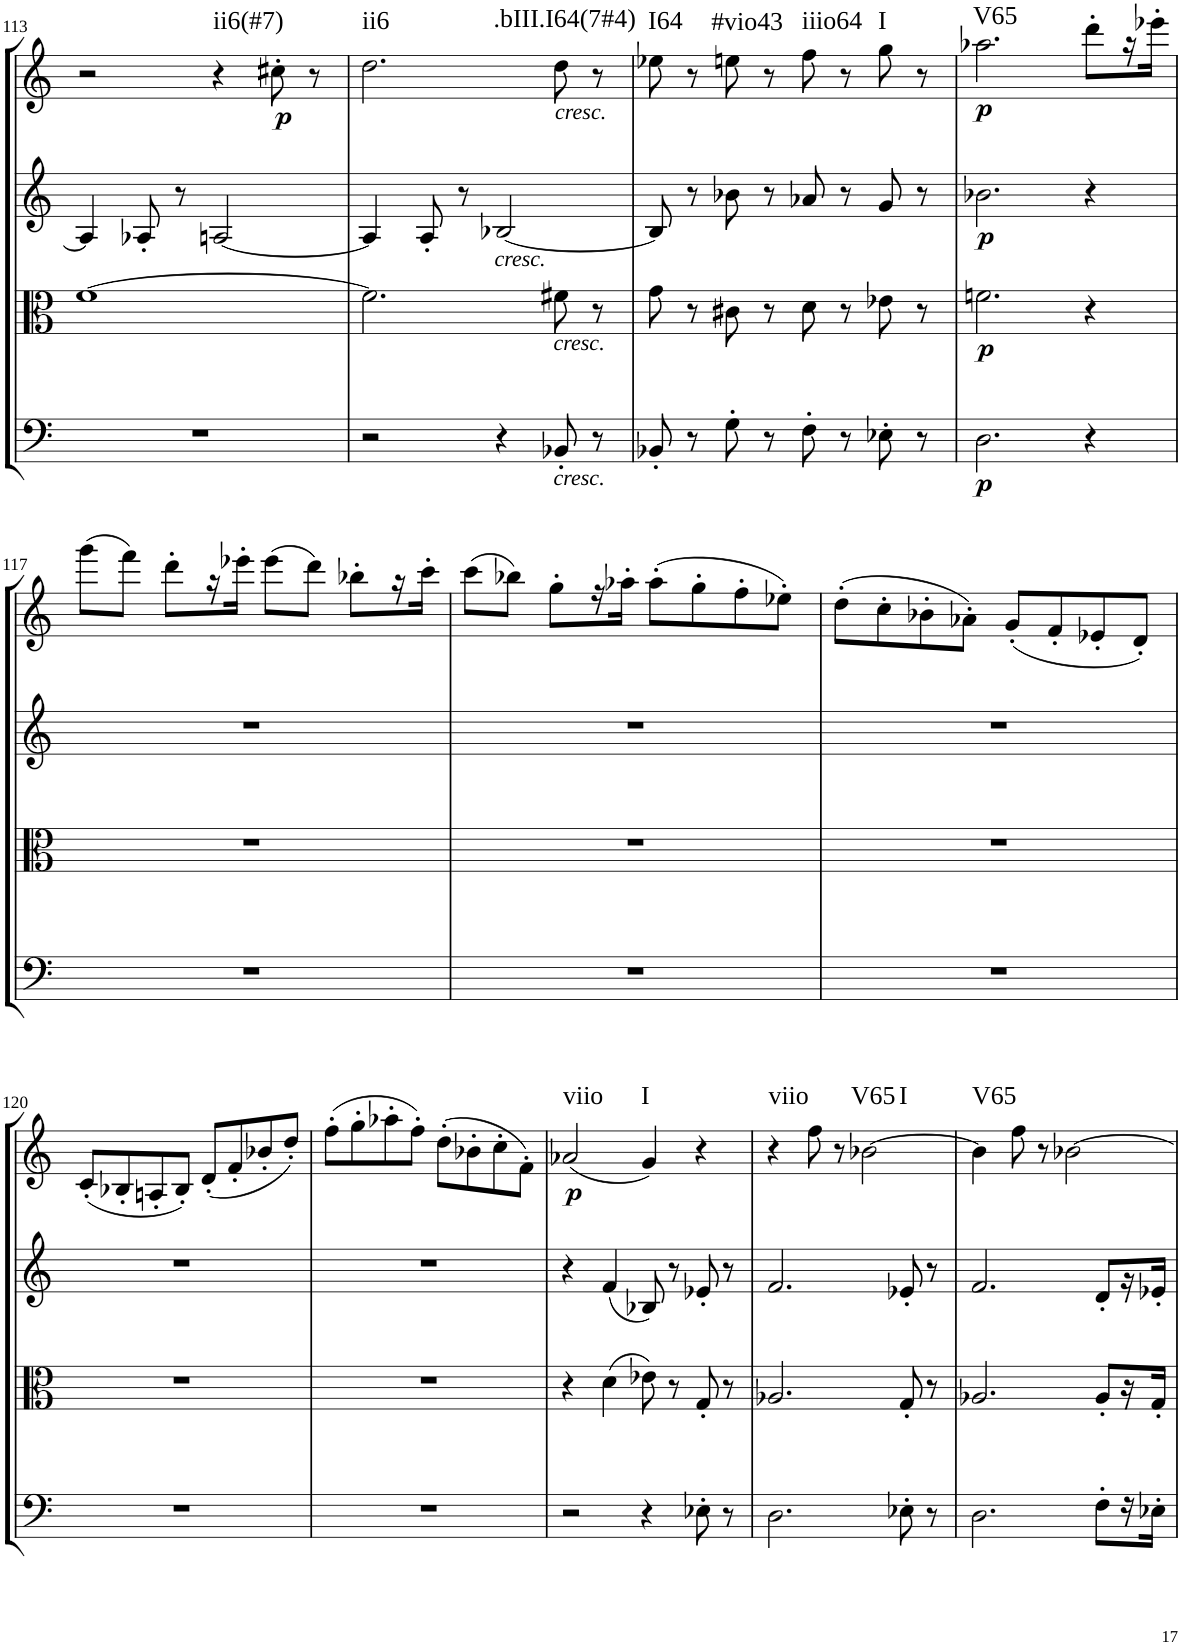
**kern	**dynam	**kern	**dynam	**kern	**dynam	**kern	**dynam	**harte
*part4	*part4	*part3	*part3	*part2	*part2	*part1	*part1	*part1
*staff4	*staff4	*staff3	*staff3	*staff2	*staff2	*staff1	*staff1	*
*I"Cello	*	*I"Viola	*	*I"2nd Violin	*	*I"1st Violin	*	*
*	*	*I'Vla	*	*I'Vln	*	*I'Vln	*	*
!!LO:PB:g=z
*clefF4	*	*clefC3	*	*clefG2	*	*clefG2	*	*
*k[]	*	*k[]	*	*k[]	*	*k[]	*	*
*M4/4	*	*M4/4	*	*M4/4	*	*M4/4	*	*
*met(c)	*	*met(c)	*	*met(c)	*	*met(c)	*	*
=113	=113	=113	=113	=113	=113	=113	=113	=113
1r	.	[1f	.	4A-/]	.	2r	.	.
.	.	.	.	8A-X'/	.	.	.	.
.	.	.	.	8r	.	.	.	.
!	!	!	!	!	!	!	!	!LO:H:kt=ii6(#7)
.	.	.	.	[2An/	.	4r	.	N
!	!	!	!	!	!	!	!LO:DY:b	!
.	.	.	.	.	.	8cc#X'\	p	.
.	.	.	.	.	.	8r	.	.
=114	=114	=114	=114	=114	=114	=114	=114	=114
!	!	!	!	!	!	!	!	!LO:H:n=1:kt=ii6
!	!	!	!	!	!	!	!	!LO:H:n=2:kt=.bIII.I64(7#4)
2r	.	2.f\]	.	4A/]	.	2.dd\	.	N N
.	.	.	.	8A'/	.	.	.	.
.	.	.	.	8r	.	.	.	.
!	!	!	!	!LO:TX:b:i:t=cresc.	!	!	!	!
4r	.	.	.	[2B-X/	.	.	.	.
!	!	!	!	!	!	!LO:TX:b:i:t=cresc.	!	!
!	!	!LO:TX:b:i:t=cresc.	!	!	!	!	!	!
!LO:TX:b:i:t=cresc.	!	!	!	!	!	!	!	!
8BB-X'/	.	8f#X\	.	.	.	8dd\	.	.
8r	.	8r	.	.	.	8r	.	.
=115	=115	=115	=115	=115	=115	=115	=115	=115
!	!	!	!	!	!	!	!	!LO:H:kt=I64
8BB-X'/	.	8g\	.	8B-/]	.	8ee-X\	.	N
8r	.	8r	.	8r	.	8r	.	.
!	!	!	!	!	!	!	!	!LO:H:kt=#vio43
8G'\	.	8c#X\	.	8b-X\	.	8een\	.	N
8r	.	8r	.	8r	.	8r	.	.
!	!	!	!	!	!	!	!	!LO:H:kt=iiio64
8F'\	.	8d\	.	8a-X/	.	8ff\	.	N
8r	.	8r	.	8r	.	8r	.	.
!	!	!	!	!	!	!	!	!LO:H:kt=I
8E-X'\	.	8e-X\	.	8g/	.	8gg\	.	N
8r	.	8r	.	8r	.	8r	.	.
=116	=116	=116	=116	=116	=116	=116	=116	=116
!	!LO:DY:b	!	!LO:DY:b	!	!LO:DY:b	!	!LO:DY:b	!LO:H:kt=V65
2.D\	p	2.fn\	p	2.b-X\	p	2.aa-X\	p	N
4r	.	4r	.	4r	.	8ddd'\L	.	.
.	.	.	.	.	.	16r	.	.
.	.	.	.	.	.	16eee-X'\JJ	.	.
!!LO:LB:g=z
=117	=117	=117	=117	=117	=117	=117	=117	=117
1r	.	1r	.	1r	.	(8ggg\L	.	.
.	.	.	.	.	.	8fff\J)	.	.
.	.	.	.	.	.	8ddd'\L	.	.
.	.	.	.	.	.	16r	.	.
.	.	.	.	.	.	16eee-X'\JJ	.	.
.	.	.	.	.	.	(8eee-\L	.	.
.	.	.	.	.	.	8ddd\J)	.	.
.	.	.	.	.	.	8bb-X'\L	.	.
.	.	.	.	.	.	16r	.	.
.	.	.	.	.	.	16ccc'\JJ	.	.
=118	=118	=118	=118	=118	=118	=118	=118	=118
1r	.	1r	.	1r	.	(8ccc\L	.	.
.	.	.	.	.	.	8bb-X\J)	.	.
.	.	.	.	.	.	8gg'\L	.	.
.	.	.	.	.	.	16r	.	.
.	.	.	.	.	.	16aa-X'\JJ	.	.
.	.	.	.	.	.	(8aa-'\L	.	.
.	.	.	.	.	.	8gg'\	.	.
.	.	.	.	.	.	8ff'\	.	.
.	.	.	.	.	.	8ee-X'\J)	.	.
=119	=119	=119	=119	=119	=119	=119	=119	=119
1r	.	1r	.	1r	.	(8dd'\L	.	.
.	.	.	.	.	.	8cc'\	.	.
.	.	.	.	.	.	8b-X'\	.	.
.	.	.	.	.	.	8a-X'\J)	.	.
.	.	.	.	.	.	(8g'/L	.	.
.	.	.	.	.	.	8f'/	.	.
.	.	.	.	.	.	8e-X'/	.	.
.	.	.	.	.	.	8d'/J)	.	.
!!LO:LB:g=z
=120	=120	=120	=120	=120	=120	=120	=120	=120
1r	.	1r	.	1r	.	(8c'/L	.	.
.	.	.	.	.	.	8B-X'/	.	.
.	.	.	.	.	.	8An'/	.	.
.	.	.	.	.	.	8B-'/J)	.	.
.	.	.	.	.	.	(8d'/L	.	.
.	.	.	.	.	.	8f'/	.	.
.	.	.	.	.	.	8b-X'/	.	.
.	.	.	.	.	.	8dd'/J)	.	.
=121	=121	=121	=121	=121	=121	=121	=121	=121
1r	.	1r	.	1r	.	(8ff'\L	.	.
.	.	.	.	.	.	8gg'\	.	.
.	.	.	.	.	.	8aa-X'\	.	.
.	.	.	.	.	.	8ff'\J)	.	.
.	.	.	.	.	.	(8dd'\L	.	.
.	.	.	.	.	.	8b-X'\	.	.
.	.	.	.	.	.	8cc'\	.	.
.	.	.	.	.	.	8f'\J)	.	.
=122	=122	=122	=122	=122	=122	=122	=122	=122
!	!	!	!	!	!	!	!LO:DY:b	!LO:H:kt=viio
2r	.	4r	.	4r	.	(2a-X/	p	N
.	.	(4d\	.	(4f/	.	.	.	.
!	!	!	!	!	!	!	!	!LO:H:kt=I
4r	.	8e-X\)	.	8B-X/)	.	4g/)	.	N
.	.	8r	.	8r	.	.	.	.
8E-X'\	.	8G'/	.	8e-X'/	.	4r	.	.
8r	.	8r	.	8r	.	.	.	.
=123	=123	=123	=123	=123	=123	=123	=123	=123
!	!	!	!	!	!	!	!	!LO:H:kt=viio
2.D\	.	2.A-X/	.	2.f/	.	4r	.	N
.	.	.	.	.	.	8ff\	.	.
.	.	.	.	.	.	8r	.	.
!	!	!	!	!	!	!	!	!LO:H:n=1:kt=V65
!	!	!	!	!	!	!	!	!LO:H:n=2:kt=I
.	.	.	.	.	.	[2b-X\	.	N N
8E-X'\	.	8G'/	.	8e-X'/	.	.	.	.
8r	.	8r	.	8r	.	.	.	.
=124	=124	=124	=124	=124	=124	=124	=124	=124
!	!	!	!	!	!	!	!	!LO:H:kt=V65
2.D\	.	2.A-X/	.	2.f/	.	4b-\]	.	N
.	.	.	.	.	.	8ff\	.	.
.	.	.	.	.	.	8r	.	.
.	.	.	.	.	.	[2b-X\	.	.
8F'\L	.	8A-'/L	.	8d'/L	.	.	.	.
16r	.	16r	.	16r	.	.	.	.
16E-X'\JJ	.	16G'/JJ	.	16e-X'/JJ	.	.	.	.
=	=	=	=	=	=	=	=	=
*-	*-	*-	*-	*-	*-	*-	*-	*-
